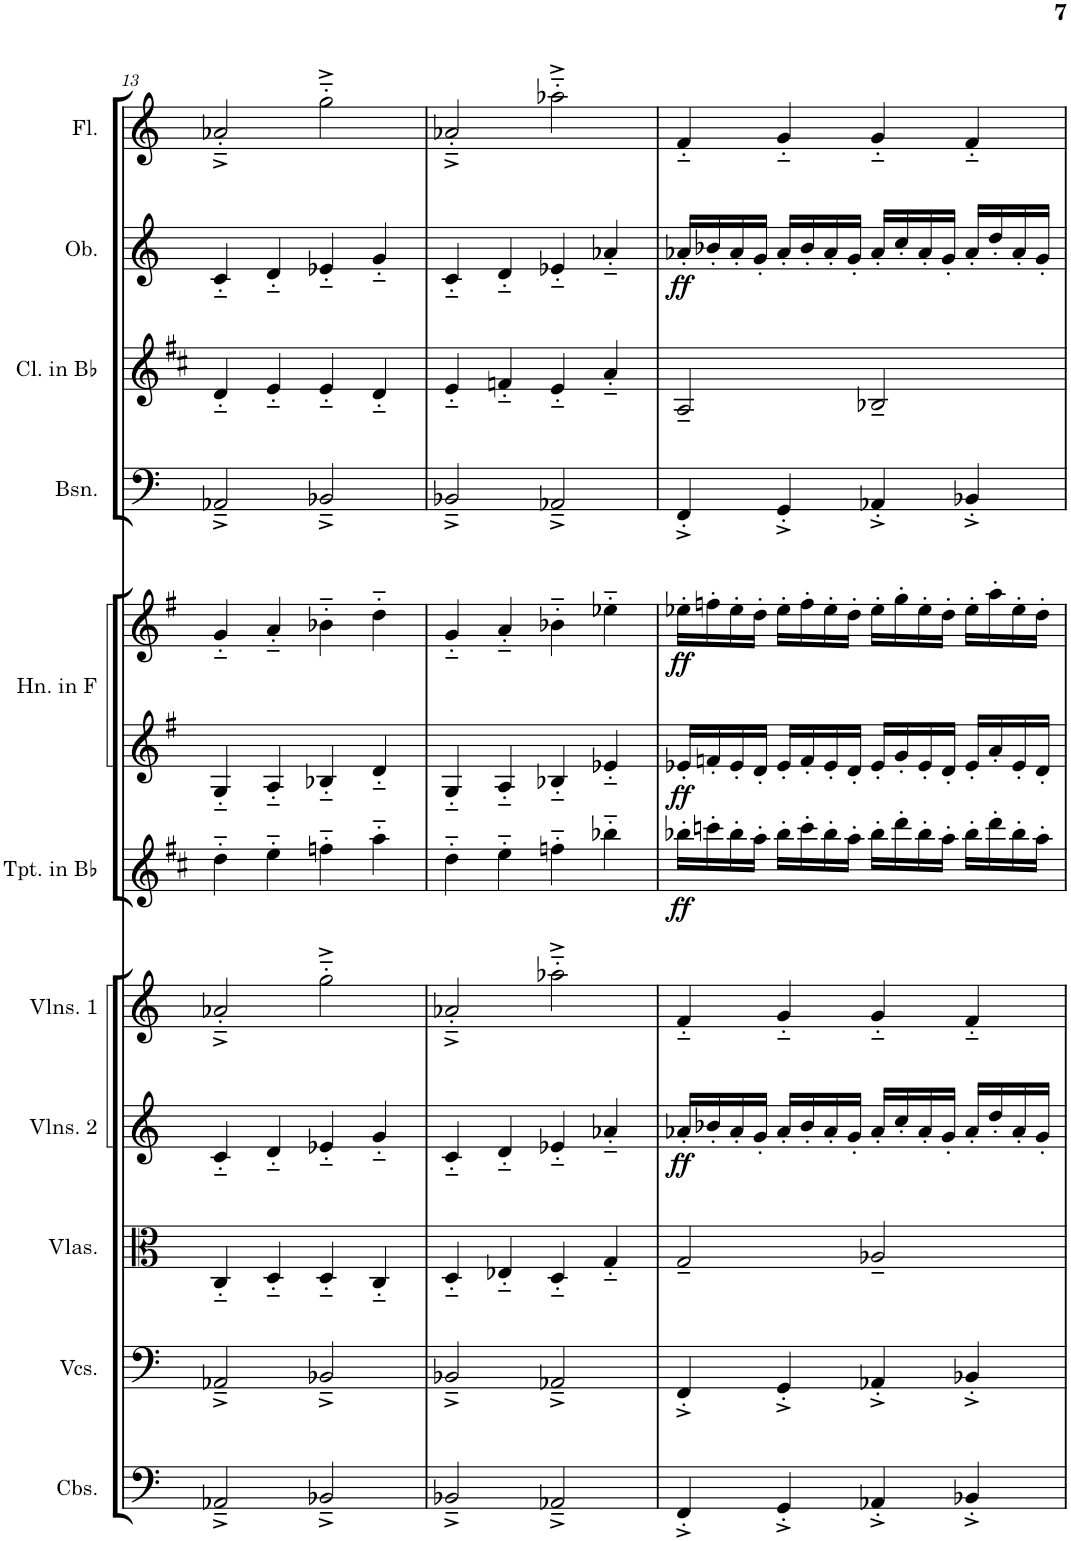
**kern	**kern	**kern	**kern	**dynam	**kern	**kern	**dynam	**kern	**kern	**dynam	**kern	**kern	**kern	**dynam	**kern
*part11	*part10	*part9	*part8	*part8	*part7	*part6	*part6	*part5	*part5	*part5	*part4	*part3	*part2	*part2	*part1
*staff12	*staff11	*staff10	*staff9	*staff9	*staff8	*staff7	*staff7	*staff6	*staff5	*staff5/6	*staff4	*staff3	*staff2	*staff2	*staff1
*I"Contrabasses	*I"Violoncellos	*I"Violas	*I"Violins 2	*	*I"Violins 1	*I"Trumpets in Bb	*	*I"Horns in F	*	*	*I"Bassoons	*I"Clarinets in Bb	*I"Oboes	*	*I"Flutes
*I'Cbs.	*I'Vcs.	*I'Vlas.	*I'Vlns. 2	*	*I'Vlns. 1	*I'Tpt. in Bb	*	*I'Hn. in F	*	*	*I'Bsn.	*I'Cl. in Bb	*I'Ob.	*	*I'Fl.
!!LO:PB:g=z
*clefF4	*clefF4	*clefC3	*clefG2	*	*clefG2	*clefG2	*	*clefG2	*clefG2	*	*clefF4	*clefG2	*clefG2	*	*clefG2
*Trd7c12	*	*	*	*	*	*Trd1c2	*	*Trd4c7	*Trd4c7	*	*	*Trd1c2	*	*	*
*k[]	*k[]	*k[]	*k[]	*	*k[]	*k[f#c#]	*	*k[f#]	*k[f#]	*	*k[]	*k[f#c#]	*k[]	*	*k[]
*M4/4	*M4/4	*M4/4	*M4/4	*	*M4/4	*M4/4	*	*M4/4	*M4/4	*	*M4/4	*M4/4	*M4/4	*	*M4/4
=13	=13	=13	=13	=13	=13	=13	=13	=13	=13	=13	=13	=13	=13	=13	=13
2AA-X~^/	2AA-X~^/	4C'~/	4c'~/	.	2a-X'~^/	4dd'~\	.	4G'~/	4g'~/	.	2AA-X~^/	4d'~/	4c'~/	.	2a-X'~^/
.	.	4D'~/	4d'~/	.	.	4ee'~\	.	4A'~/	4a'~/	.	.	4e'~/	4d'~/	.	.
2BB-X~^/	2BB-X~^/	4D'~/	4e-X'~/	.	2gg'~^\	4ffn'~\	.	4B-X'~/	4b-X'~\	.	2BB-X~^/	4e'~/	4e-X'~/	.	2gg'~^\
.	.	4C'~/	4g'~/	.	.	4aa'~\	.	4d'~/	4dd'~\	.	.	4d'~/	4g'~/	.	.
=14	=14	=14	=14	=14	=14	=14	=14	=14	=14	=14	=14	=14	=14	=14	=14
2BB-X~^/	2BB-X~^/	4D'~/	4c'~/	.	2a-X'~^/	4dd'~\	.	4G'~/	4g'~/	.	2BB-X~^/	4e'~/	4c'~/	.	2a-X'~^/
.	.	4E-X'~/	4d'~/	.	.	4ee'~\	.	4A'~/	4a'~/	.	.	4fn'~/	4d'~/	.	.
2AA-X~^/	2AA-X~^/	4D'~/	4e-X'~/	.	2aa-X'~^\	4ffn'~\	.	4B-X'~/	4b-X'~\	.	2AA-X~^/	4e'~/	4e-X'~/	.	2aa-X'~^\
.	.	4G'~/	4a-X'~/	.	.	4bb-X'~\	.	4e-X'~/	4ee-X'~\	.	.	4a'~/	4a-X'~/	.	.
=15	=15	=15	=15	=15	=15	=15	=15	=15	=15	=15	=15	=15	=15	=15	=15
!	!	!	!	!LO:DY:b	!	!	!LO:DY:b	!	!	!LO:DY:b=2	!	!	!	!	!
!	!	!	!	!	!	!	!	!	!	!LO:DY:n=1:b	!	!	!	!LO:DY:b	!
4FF'^/	4FF'^/	2G~/	16a-X'/LL	ff	4f'~/	16bb-X'\LL	ff	16e-X'/LL	16ee-X'\LL	ff ff	4FF'^/	2A~/	16a-X'/LL	ff	4f'~/
.	.	.	16b-X'/	.	.	16cccn'\	.	16fn'/	16ffn'\	.	.	.	16b-X'/	.	.
.	.	.	16a-'/	.	.	16bb-'\	.	16e-'/	16ee-'\	.	.	.	16a-'/	.	.
.	.	.	16g'/JJ	.	.	16aa'\JJ	.	16d'/JJ	16dd'\JJ	.	.	.	16g'/JJ	.	.
4GG'^/	4GG'^/	.	16a-'/LL	.	4g'~/	16bb-'\LL	.	16e-'/LL	16ee-'\LL	.	4GG'^/	.	16a-'/LL	.	4g'~/
.	.	.	16b-'/	.	.	16ccc'\	.	16f'/	16ff'\	.	.	.	16b-'/	.	.
.	.	.	16a-'/	.	.	16bb-'\	.	16e-'/	16ee-'\	.	.	.	16a-'/	.	.
.	.	.	16g'/JJ	.	.	16aa'\JJ	.	16d'/JJ	16dd'\JJ	.	.	.	16g'/JJ	.	.
4AA-X'^/	4AA-X'^/	2A-X~/	16a-'/LL	.	4g'~/	16bb-'\LL	.	16e-'/LL	16ee-'\LL	.	4AA-X'^/	2B-X~/	16a-'/LL	.	4g'~/
.	.	.	16cc'/	.	.	16ddd'\	.	16g'/	16gg'\	.	.	.	16cc'/	.	.
.	.	.	16a-'/	.	.	16bb-'\	.	16e-'/	16ee-'\	.	.	.	16a-'/	.	.
.	.	.	16g'/JJ	.	.	16aa'\JJ	.	16d'/JJ	16dd'\JJ	.	.	.	16g'/JJ	.	.
4BB-X'^/	4BB-X'^/	.	16a-'/LL	.	4f'~/	16bb-'\LL	.	16e-'/LL	16ee-'\LL	.	4BB-X'^/	.	16a-'/LL	.	4f'~/
.	.	.	16dd'/	.	.	16ddd'\	.	16a'/	16aa'\	.	.	.	16dd'/	.	.
.	.	.	16a-'/	.	.	16bb-'\	.	16e-'/	16ee-'\	.	.	.	16a-'/	.	.
.	.	.	16g'/JJ	.	.	16aa'\JJ	.	16d'/JJ	16dd'\JJ	.	.	.	16g'/JJ	.	.
=	=	=	=	=	=	=	=	=	=	=	=	=	=	=	=
*-	*-	*-	*-	*-	*-	*-	*-	*-	*-	*-	*-	*-	*-	*-	*-
